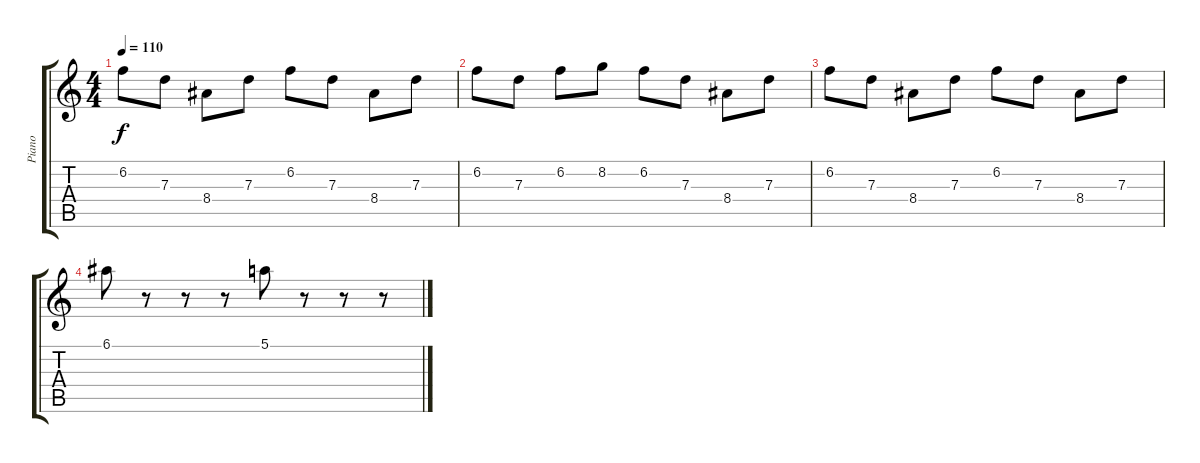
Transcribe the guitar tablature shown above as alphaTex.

\track ("Piano" "Piano") {instrument acousticbass}
\staff {score tabs}
\tuning (E4 B3 G3 D3 A2 E2) {hide}
\ts (4 4)
\tempo 110
\clef g2
\ks c
6.2.8{dy f} 7.3.8 8.4.8 7.3.8 6.2.8 7.3.8 8.4.8 7.3.8 |
6.2.8 7.3.8 6.2.8 8.2.8 6.2.8 7.3.8 8.4.8 7.3.8 |
6.2.8 7.3.8 8.4.8 7.3.8 6.2.8 7.3.8 8.4.8 7.3.8 |
6.1.8 r.8 r.8 r.8 5.1.8 r.8 r.8 r.8
